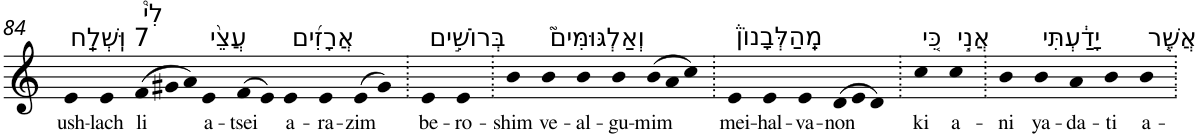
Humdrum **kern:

**kern	**text
*part1	*part1
*staff1	*staff1
*I"Piano	*
*I'Pno	*
!!LO:PB:g=z
*clefG2	*
*k[]	*
=84	=84
!LO:TX:a:t=7 וּֽשְׁלַֽח	!
!	!LO:LY:b
4e	ush-
!	!LO:LY:b
4e	-lach
*Xtuplet	*
!LO:TX:a:t=לִי֩	!
!	!LO:LY:b
(>12f	li
12g#X	.
12a)	.
!LO:TX:a:t=עֲצֵ֨י	!
!	!LO:LY:b
4e	a-
!	!LO:LY:b
(>8f	-tsei
8e)	.
!LO:TX:a:t=אֲרָזִ֜ים	!
!	!LO:LY:b
4e	a-
!	!LO:LY:b
4e	-ra-
!	!LO:LY:b
(>8e	-zim
8g#)	.
=85.	=85.
!LO:TX:a:t=בְּרוֹשִׁ֣ים	!
!	!LO:LY:b
4e	be-
!	!LO:LY:b
4e	-ro-
=86.	=86.
!	!LO:LY:b
4b	-shim
!LO:TX:a:t=וְאַלְגּוּמִּים֮	!
!	!LO:LY:b
4b	ve-
!	!LO:LY:b
4b	-al-
!	!LO:LY:b
4b	-gu-
!	!LO:LY:b
(>12b	-mim
12a	.
12cc)	.
=87.	=87.
!LO:TX:a:t=מֵֽהַלְּבָנוֹן֒	!
!	!LO:LY:b
4e	mei-
!	!LO:LY:b
4e	-hal-
!	!LO:LY:b
4e	-va-
!	!LO:LY:b
(>12d	-non
12e	.
12d)	.
=88.	=88.
!LO:TX:a:t=כִּ֚י	!
!	!LO:LY:b
4cc	ki
!LO:TX:a:t=אֲנִ֣י	!
!	!LO:LY:b
4cc	a-
=89.	=89.
!	!LO:LY:b
4b	-ni
!LO:TX:a:t=יָדַ֔עְתִּי	!
!	!LO:LY:b
4b	ya-
!	!LO:LY:b
4a	-da-
!	!LO:LY:b
4b	-ti
!LO:TX:a:t=אֲשֶׁ֤ר	!
!	!LO:LY:b
4b	a-
=.	=.
*-	*-
